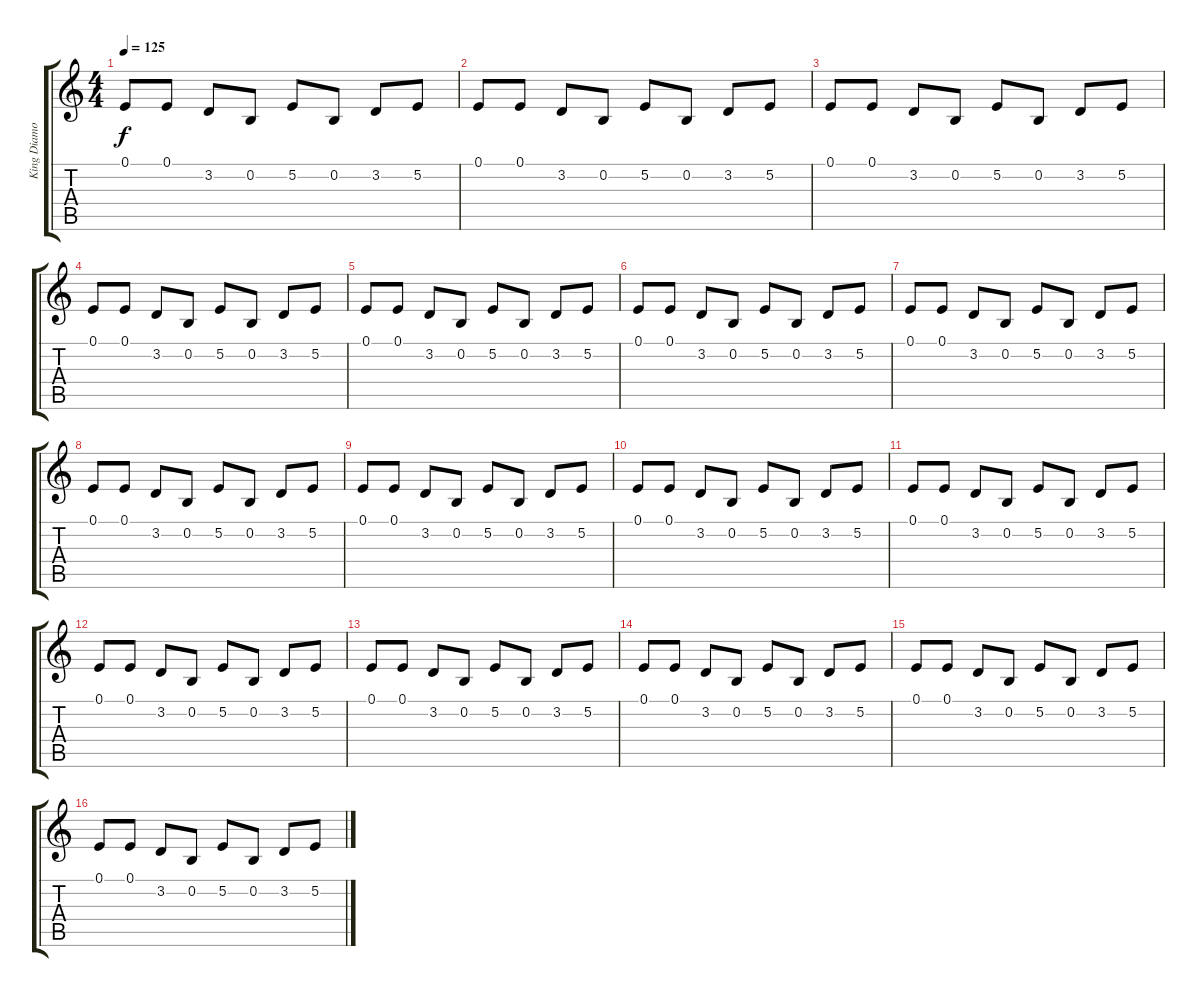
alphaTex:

\track ("King Diamond (Keys)" "King Diamo") {instrument harpsichord}
\staff {score tabs}
\tuning (E4 B3 G3 D3 A2 E2) {hide}
\ts (4 4)
\tempo 125
\clef g2
\ks c
0.1.8{dy f} 0.1.8 3.2.8 0.2.8 5.2.8 0.2.8 3.2.8 5.2.8 |
0.1.8 0.1.8 3.2.8 0.2.8 5.2.8 0.2.8 3.2.8 5.2.8 |
0.1.8 0.1.8 3.2.8 0.2.8 5.2.8 0.2.8 3.2.8 5.2.8 |
0.1.8 0.1.8 3.2.8 0.2.8 5.2.8 0.2.8 3.2.8 5.2.8 |
0.1.8 0.1.8 3.2.8 0.2.8 5.2.8 0.2.8 3.2.8 5.2.8 |
0.1.8 0.1.8 3.2.8 0.2.8 5.2.8 0.2.8 3.2.8 5.2.8 |
0.1.8 0.1.8 3.2.8 0.2.8 5.2.8 0.2.8 3.2.8 5.2.8 |
0.1.8 0.1.8 3.2.8 0.2.8 5.2.8 0.2.8 3.2.8 5.2.8 |
0.1.8 0.1.8 3.2.8 0.2.8 5.2.8 0.2.8 3.2.8 5.2.8 |
0.1.8 0.1.8 3.2.8 0.2.8 5.2.8 0.2.8 3.2.8 5.2.8 |
0.1.8 0.1.8 3.2.8 0.2.8 5.2.8 0.2.8 3.2.8 5.2.8 |
0.1.8 0.1.8 3.2.8 0.2.8 5.2.8 0.2.8 3.2.8 5.2.8 |
0.1.8 0.1.8 3.2.8 0.2.8 5.2.8 0.2.8 3.2.8 5.2.8 |
0.1.8 0.1.8 3.2.8 0.2.8 5.2.8 0.2.8 3.2.8 5.2.8 |
0.1.8 0.1.8 3.2.8 0.2.8 5.2.8 0.2.8 3.2.8 5.2.8 |
0.1.8 0.1.8 3.2.8 0.2.8 5.2.8 0.2.8 3.2.8 5.2.8
